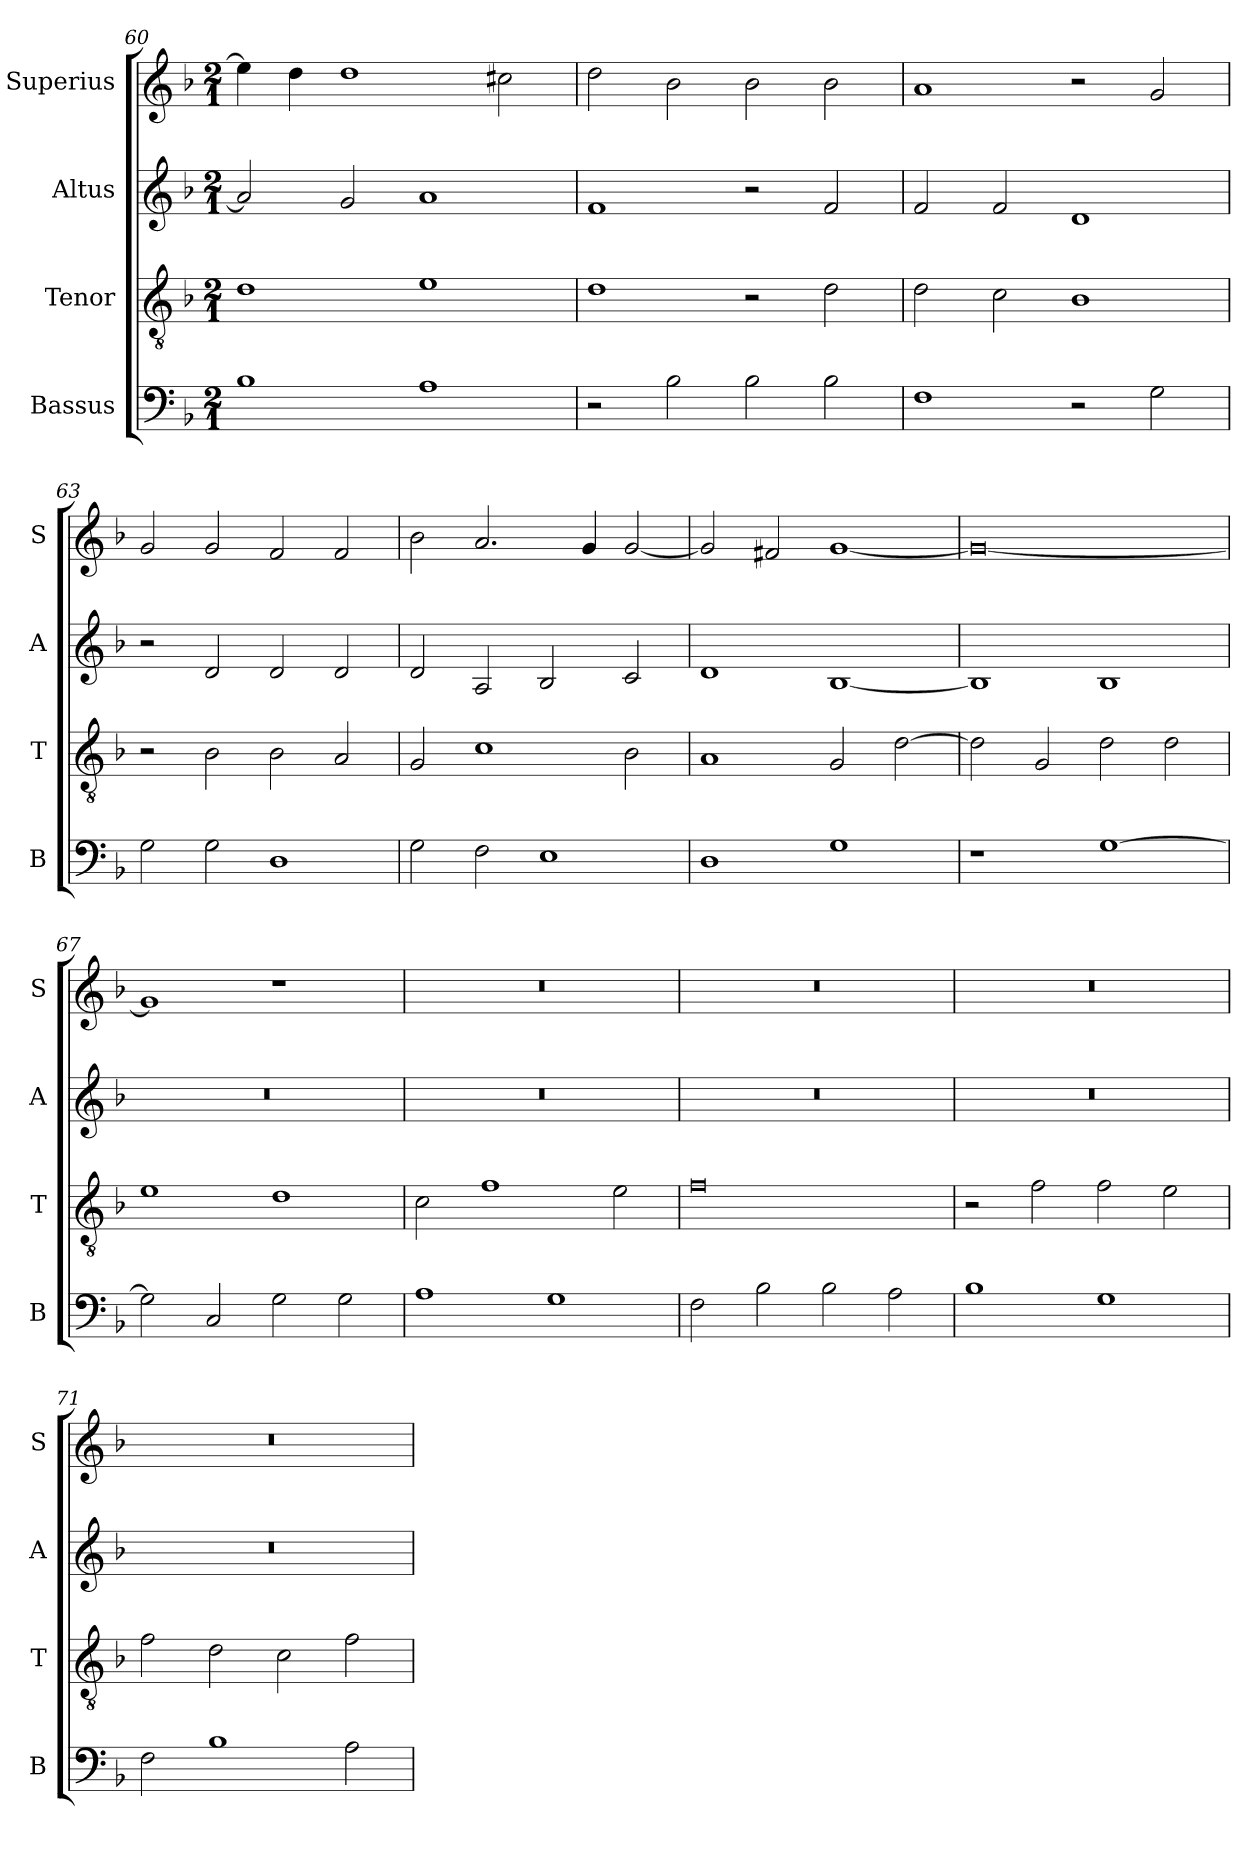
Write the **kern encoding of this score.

**kern	**kern	**kern	**kern
*part4	*part3	*part2	*part1
*staff4	*staff3	*staff2	*staff1
*I"Bassus	*I"Tenor	*I"Altus	*I"Superius
*I'B	*I'T	*I'A	*I'S
*clefF4	*clefGv2	*clefG2	*clefG2
*k[b-]	*k[b-]	*k[b-]	*k[b-]
*F:	*F:	*F:	*F:
*M2/1	*M2/1	*M2/1	*M2/1
=60	=60	=60	=60
1B-	1d	2a]	4ee]
.	.	.	4dd
.	.	2g	1dd
1A	1e	1a	.
.	.	.	2cc#X
=61	=61	=61	=61
2r	1d	1f	2dd
2B-	.	.	2b-
2B-	2r	2r	2b-
2B-	2d	2f	2b-
=62	=62	=62	=62
1F	2d	2f	1a
.	2c	2f	.
2r	1B-	1d	2r
2G	.	.	2g
=63	=63	=63	=63
2G	2r	2r	2g
2G	2B-	2d	2g
1D	2B-	2d	2f
.	2A	2d	2f
=64	=64	=64	=64
2G	2G	2d	2b-
2F	1c	2A	2.a
1E	.	2B-	.
.	.	.	4g
.	2B-	2c	[2g
=65	=65	=65	=65
1D	1A	1d	2g]
.	.	.	2f#X
1G	2G	[1B-	[1g
.	[2d	.	.
=66	=66	=66	=66
1r	2d]	1B-]	0g_
.	2G	.	.
[1G	2d	1B-	.
.	2d	.	.
=67	=67	=67	=67
2G]	1e	0r	1g]
2C	.	.	.
2G	1d	.	1r
2G	.	.	.
=68	=68	=68	=68
1A	2c	0r	0r
.	1f	.	.
1G	.	.	.
.	2e	.	.
=69	=69	=69	=69
2F	0f	0r	0r
2B-	.	.	.
2B-	.	.	.
2A	.	.	.
=70	=70	=70	=70
1B-	2r	0r	0r
.	2f	.	.
1G	2f	.	.
.	2e	.	.
=71	=71	=71	=71
2F	2f	0r	0r
1B-	2d	.	.
.	2c	.	.
2A	2f	.	.
=	=	=	=
*-	*-	*-	*-
